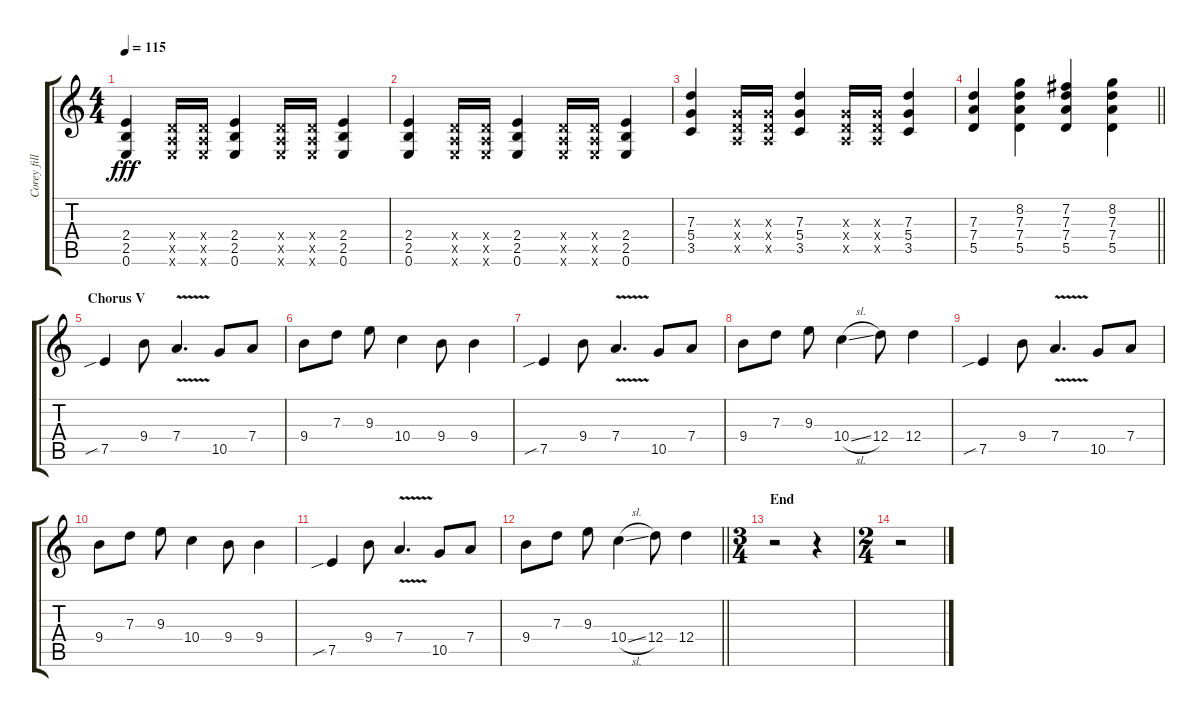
\track ("Corey fill-in" "Corey fill") {instrument distortionguitar}
\staff {score tabs}
\tuning (E4 B3 G3 D3 A2 E2) {hide}
\ts (4 4)
\tempo 115
\clef g2
\ks c
(2.4 2.5 0.6).4{dy fff} (0.4{x} 0.5{x} 0.6{x}).16 (0.4{x} 0.5{x} 0.6{x}).16 (2.4 2.5 0.6).4 (0.4{x} 0.5{x} 0.6{x}).16 (0.4{x} 0.5{x} 0.6{x}).16 (2.4 2.5 0.6).4 |
(2.4 2.5 0.6).4 (0.4{x} 0.5{x} 0.6{x}).16 (0.4{x} 0.5{x} 0.6{x}).16 (2.4 2.5 0.6).4 (0.4{x} 0.5{x} 0.6{x}).16 (0.4{x} 0.5{x} 0.6{x}).16 (2.4 2.5 0.6).4 |
(7.3 5.4 3.5).4 (0.3{x} 0.4{x} 0.5{x}).16 (0.3{x} 0.4{x} 0.5{x}).16 (7.3 5.4 3.5).4 (0.3{x} 0.4{x} 0.5{x}).16 (0.3{x} 0.4{x} 0.5{x}).16 (7.3 5.4 3.5).4 |
\barLineRight lightlight
(7.3 7.4 5.5).4 (8.2 7.3 7.4 5.5).4 (7.2 7.3 7.4 5.5).4 (8.2 7.3 7.4 5.5).4 |
\section ("" "Chorus V")
7.5{sib}.4 9.4.8 7.4{v}.4{d} 10.5.8 7.4.8 |
9.4.8 7.3.8 9.3.8 10.4.4 9.4.8 9.4.4 |
7.5{sib}.4 9.4.8 7.4{v}.4{d} 10.5.8 7.4.8 |
9.4.8 7.3.8 9.3.8 10.4{sl}.4 12.4.8 12.4.4 |
7.5{sib}.4 9.4.8 7.4{v}.4{d} 10.5.8 7.4.8 |
9.4.8 7.3.8 9.3.8 10.4.4 9.4.8 9.4.4 |
7.5{sib}.4 9.4.8 7.4{v}.4{d} 10.5.8 7.4.8 |
\barLineRight lightlight
9.4.8 7.3.8 9.3.8 10.4{sl}.4 12.4.8 12.4.4 |
\ts (3 4)
\section ("" "End")
r.2 r.4 |
\ts (2 4)
r.2
